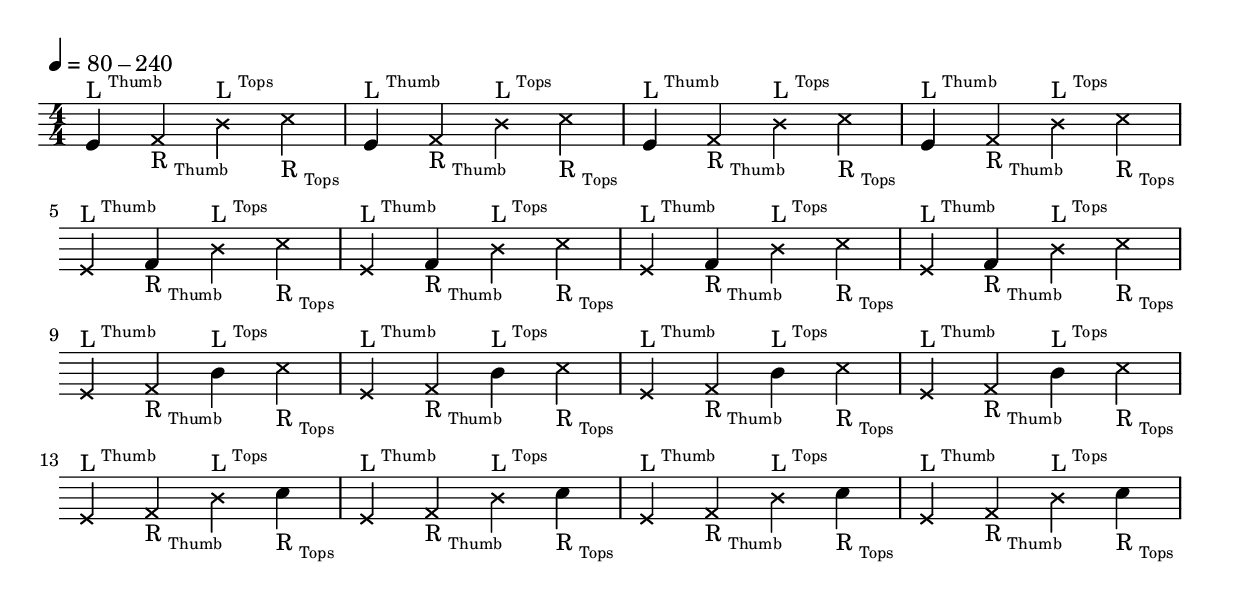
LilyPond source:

\version "2.24.1"
\include "../global.ly"

\layout {
  indent = -3.5
}

\relative {
  \defaultScoreSettings
  \tempo 4 = 80 - 240
  \time 4/4

  \rimNote

  \repeat unfold 4 { \once \defaultNote e'4^\LThumbTop                     f_\RThumbBtm                    b^\LTopsTop                    c_\RTopsBtm } \break
  \repeat unfold 4 {                    e,4^\LThumbTop  \once \defaultNote f_\RThumbBtm                    b^\LTopsTop                    c_\RTopsBtm } \break
  \repeat unfold 4 {                    e,4^\LThumbTop                     f_\RThumbBtm \once \defaultNote b^\LTopsTop                    c_\RTopsBtm } \break
  \repeat unfold 4 {                    e,4^\LThumbTop                     f_\RThumbBtm                    b^\LTopsTop \once \defaultNote c_\RTopsBtm } \break

  \resetNoteHead
}